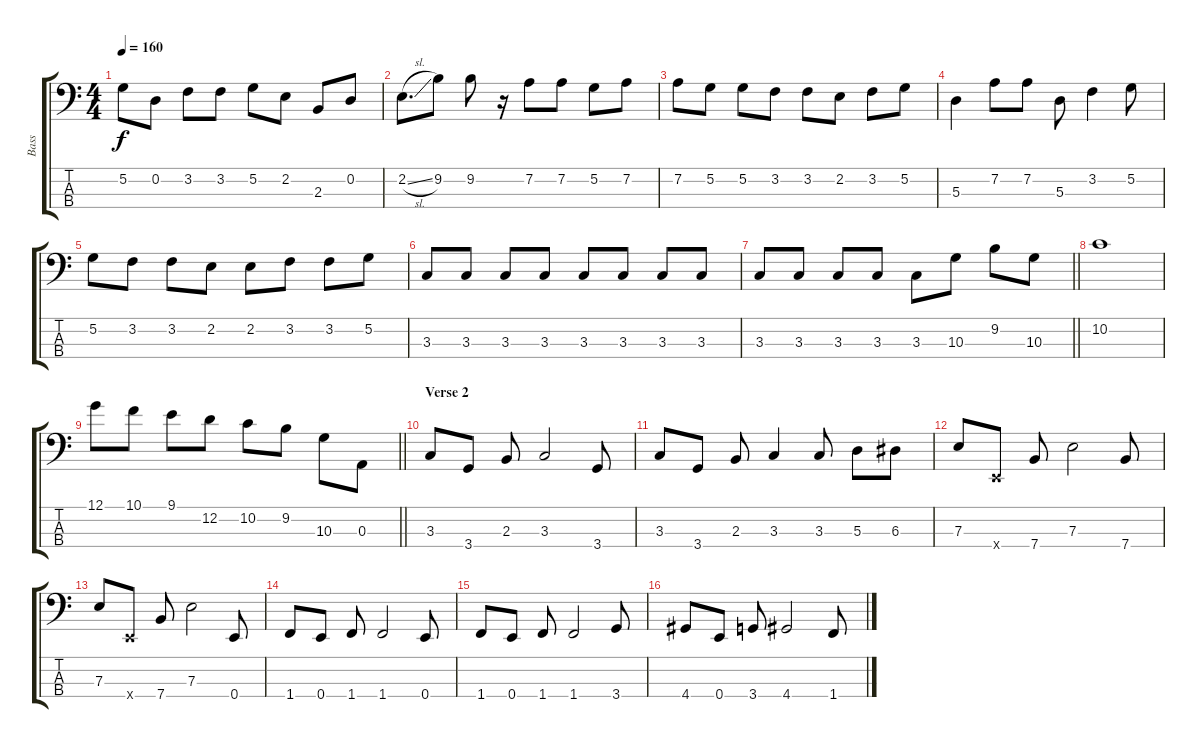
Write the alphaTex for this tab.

\track ("Bass" "Bass") {instrument electricbassfinger}
\staff {score tabs}
\tuning (G2 D2 A1 E1) {hide}
\ts (4 4)
\tempo 160
\clef f4
\ks c
5.2{t}.8{dy f} 0.2.8 3.2.8 3.2.8 5.2.8 2.2.8 2.3.8 0.2.8 |
2.2{sl}.8{d} 9.2.8 9.2.8 r.16 7.2.8 7.2.8 5.2.8 7.2.8 |
7.2.8 5.2.8 5.2.8 3.2.8 3.2.8 2.2.8 3.2.8 5.2.8 |
5.3.4 7.2.8 7.2.8 5.3.8 3.2.4 5.2.8 |
5.2.8 3.2.8 3.2.8 2.2.8 2.2.8 3.2.8 3.2.8 5.2.8 |
3.3.8 3.3.8 3.3.8 3.3.8 3.3.8 3.3.8 3.3.8 3.3.8 |
\barLineRight lightlight
3.3.8 3.3.8 3.3.8 3.3.8 3.3.8 10.3.8 9.2.8 10.3.8 |
10.2.1 |
\barLineRight lightlight
12.1.8 10.1.8 9.1.8 12.2.8 10.2.8 9.2.8 10.3.8 0.3.8 |
\section ("" "Verse 2")
3.3.8 3.4.8 2.3.8 3.3.2 3.4.8 |
3.3.8 3.4.8 2.3.8 3.3.4 3.3.8 5.3.8 6.3.8 |
7.3.8 0.4{x}.8 7.4.8 7.3.2 7.4.8 |
7.3.8 0.4{x}.8 7.4.8 7.3.2 0.4.8 |
1.4.8 0.4.8 1.4.8 1.4.2 0.4.8 |
1.4.8 0.4.8 1.4.8 1.4.2 3.4.8 |
4.4.8 0.4.8 3.4.8 4.4.2 1.4.8
